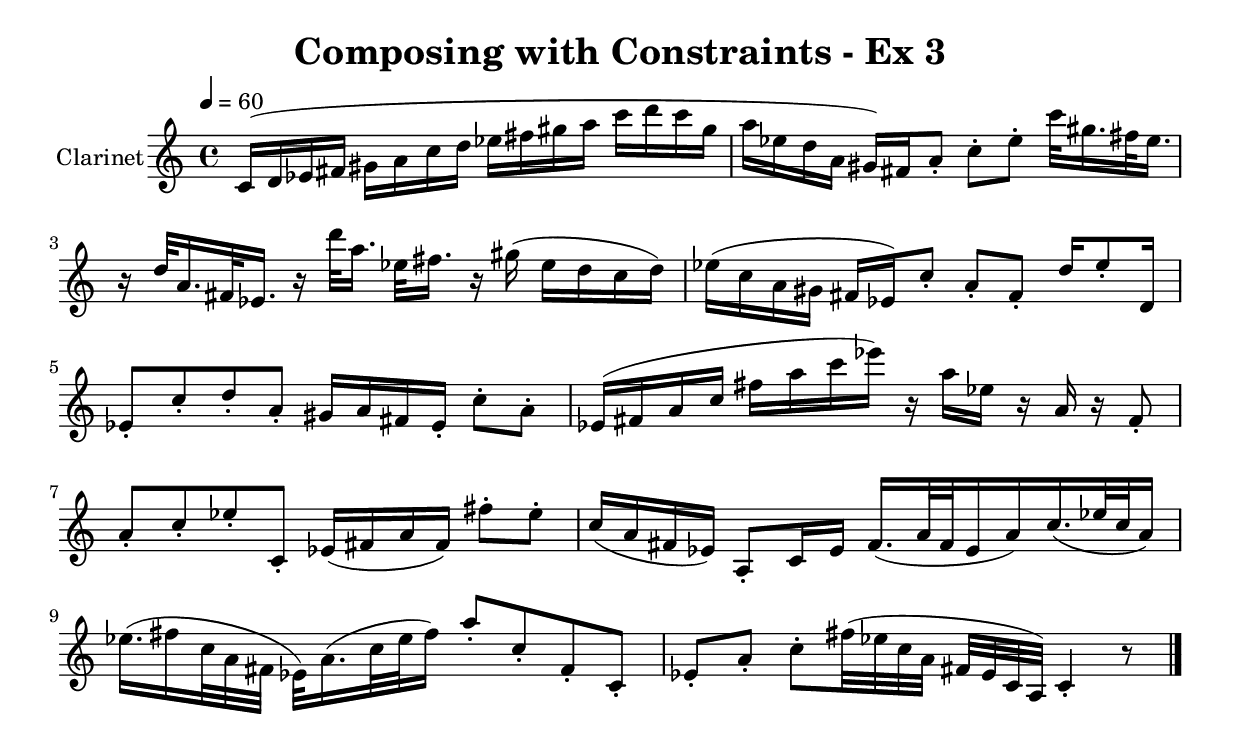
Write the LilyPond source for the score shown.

% LilyPond engraving system - https://www.lilypond.org/
\version "2.22.2"
\header {
  title = "Composing with Constraints - Ex 3"
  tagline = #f
}

tempoandetc = {
  \tempo 4=60
  \time 4/4
}

sopa = \relative c' {
  bes16( c des e
  fis g bes c des
  e fis g bes
  c bes fis g
  des c g fis)
  e g8-. bes-. des-.
}

sopb = \relative g' {
  bes'32 fis16. e32 des16.

  r16 c32 g16. e32 des16.
  r16 c''32 g16. des32 e16. r16 fis16( des c bes c)
  des16( bes g fis e des) bes'8-. g-. e-. c'16 des8-. c,16
  des8-. bes'-. c-. g-.
  fis16 g e des-. bes'8-. g-.
}

sopc = \relative g' {
  des16( e g bes e g bes des)
  r g, des r g, r
  e8-. g-. bes-. des-.
  bes,-. des16( e g e)
  e'8-. des-. bes16( g e des)
  g,8-. bes16 des
  e16.( g32 e des16 g) bes16.( des32 bes g16)
  des'16.( e16 bes32 g e des)
  g16.( bes32 des e16)
  g8-. bes,8-. e,-. bes-.
  des8-. g-. bes-. e32( des bes g e des bes g) bes4-. r8
}

msop = {
  \tempoandetc 
  \set Staff.midiInstrument = #"clarinet"
  \sopa
  \sopb
  \sopc
}
themidi = {
  <<
    \set Score.midiChannelMapping = #'staff
    \new Staff = "soprano" \msop
  >>
}
\score {
  \themidi
  \midi { }
}

ssop = {
  \tempoandetc
  \set Staff.instrumentName = #"Clarinet"
  \transpose bes, c {
    \sopa
    \sopb
    \sopc
  }
  \bar "|."
}
thescore = {
  \new Staff << \clef sop \ssop >>
}
\score {
  \thescore
  \layout { }
}
